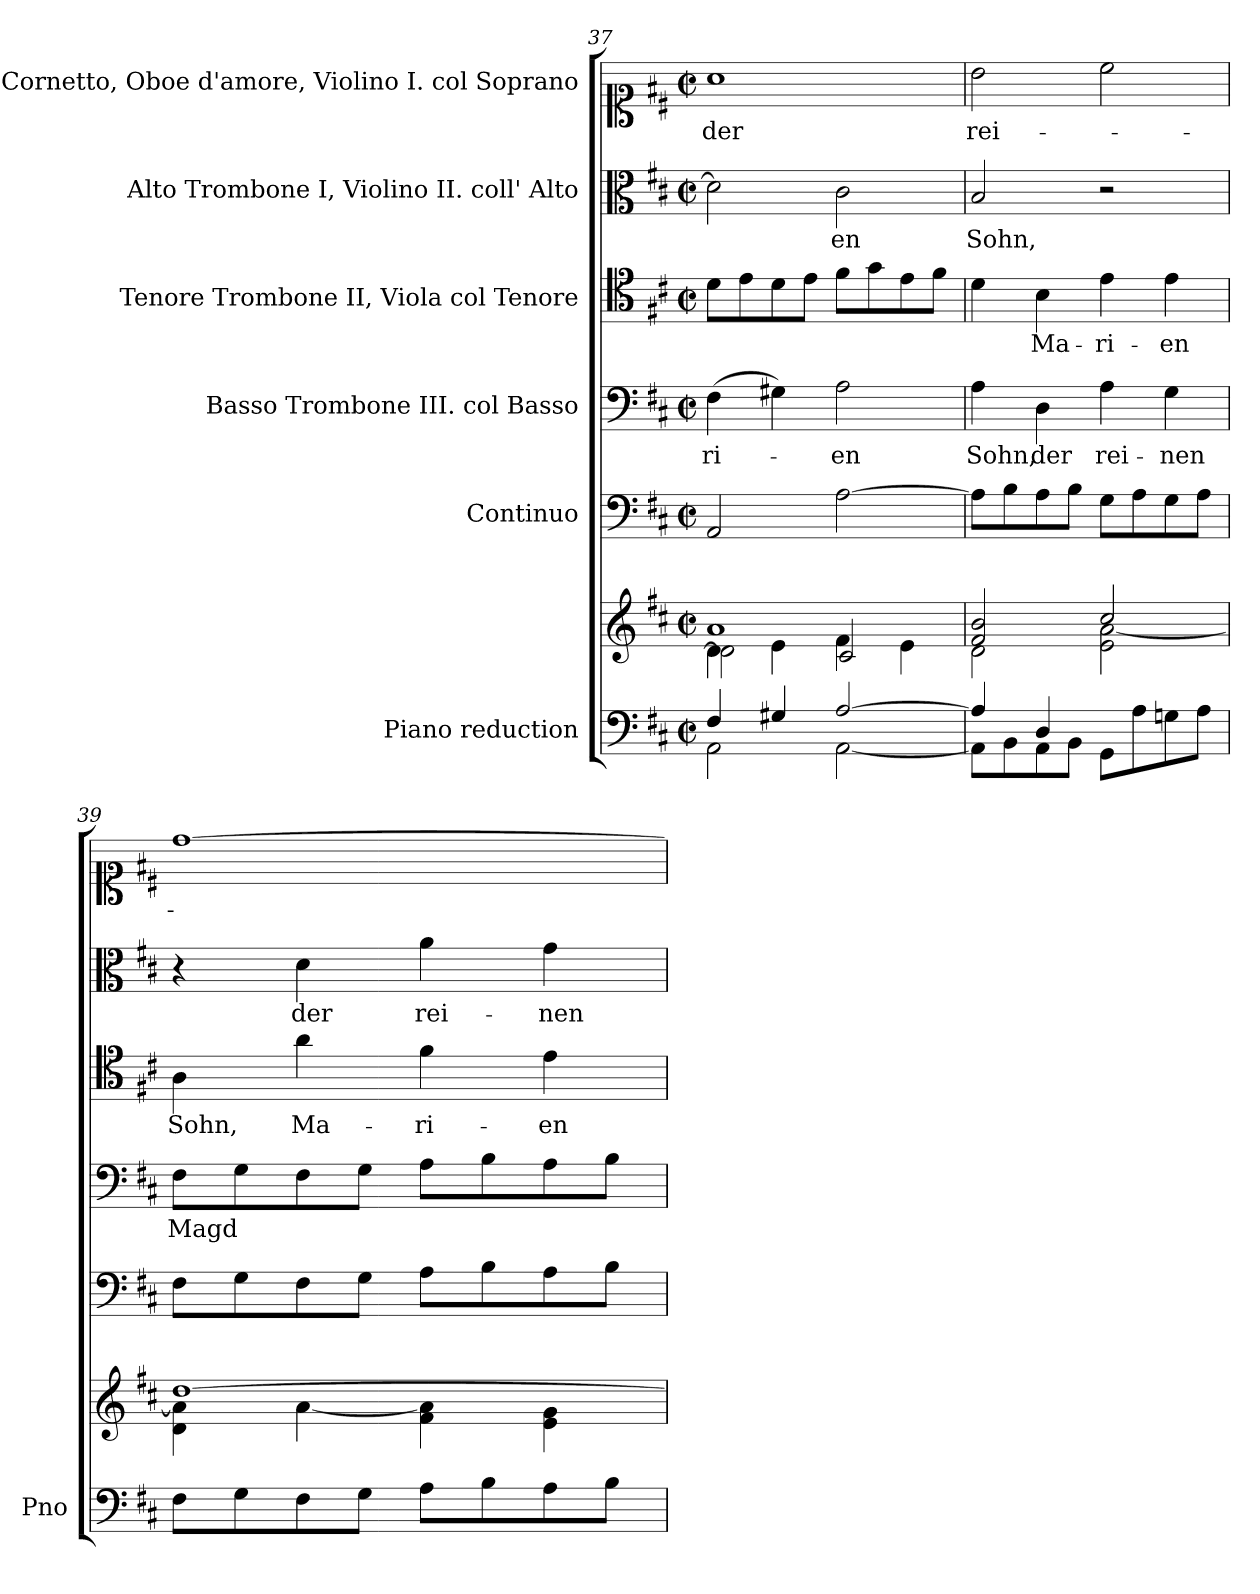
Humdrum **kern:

**kern	**kern	**kern	**kern	**text	**kern	**text	**kern	**text	**kern	**text
*part6	*part6	*part5	*part4	*part4	*part3	*part3	*part2	*part2	*part1	*part1
*staff7	*staff6	*staff5	*staff4	*staff4	*staff3	*staff3	*staff2	*staff2	*staff1	*staff1
*I"Piano reduction	*	*I"Continuo	*I"Basso  Trombone III. col Basso	*	*I"Tenore Trombone II, Viola col Tenore	*	*I"Alto Trombone I, Violino II.  coll' Alto	*	*I"Soprano Cornetto, Oboe d'amore, Violino I. col Soprano	*
*I'Pno	*	*	*	*	*	*	*	*	*	*
*clefF4	*clefG2	*clefF4	*clefF4	*	*clefC4	*	*clefC3	*	*clefC1	*
*k[f#c#]	*k[f#c#]	*k[f#c#]	*k[f#c#]	*	*k[f#c#]	*	*k[f#c#]	*	*k[f#c#]	*
*M2/2	*M2/2	*M2/2	*M2/2	*	*M2/2	*	*M2/2	*	*M2/2	*
*met(c|)	*met(c|)	*met(c|)	*met(c|)	*	*met(c|)	*	*met(c|)	*	*met(c|)	*
=37	=37	=37	=37	=37	=37	=37	=37	=37	=37	=37
*^	*^	*	*	*	*	*	*	*	*	*
*	*	*	*^	*	*	*	*	*	*	*	*	*
!	!	!	!	!	!	!	!LO:LY:b	!	!	!	!	!	!LO:LY:b
4F#/	2AA\	1a	4d\	2d\]	2AA/	(>4F#\	-ri-	8d\L	.	2d\]	.	1a	der
.	.	.	.	.	.	.	.	8e\	.	.	.	.	.
4G#X/	.	.	4e\	.	.	4G#X\)	.	8d\	.	.	.	.	.
.	.	.	.	.	.	.	.	8e\J	.	.	.	.	.
!	!	!	!	!	!	!	!LO:LY:b	!	!	!	!LO:LY:b	!	!
[2A/	[2AA\	.	4f#\	2c#/	[2A\	2A\	-en	8f#\L	.	2c#\	-en	.	.
.	.	.	.	.	.	.	.	8g\	.	.	.	.	.
.	.	.	4e\	.	.	.	.	8e\	.	.	.	.	.
.	.	.	.	.	.	.	.	8f#\J	.	.	.	.	.
*	*	*	*v	*v	*	*	*	*	*	*	*	*	*
=38	=38	=38	=38	=38	=38	=38	=38	=38	=38	=38	=38	=38
!	!	!	!	!	!	!LO:LY:b	!	!	!	!LO:LY:b	!	!LO:LY:b
4A/]	8AA\L]	2f#/ 2b/	2d\	8A\L]	4A\	Sohn,	4d\	.	2B/	Sohn,	2b\	rei-
.	8BB\	.	.	8B\	.	.	.	.	.	.	.	.
!	!	!	!	!	!	!LO:LY:b	!	!LO:LY:b	!	!	!	!
4D/	8AA\	.	.	8A\	4D\	der	4B\	Ma-	.	.	.	.
.	8BB\J	.	.	8B\J	.	.	.	.	.	.	.	.
!	!	!	!	!	!	!LO:LY:b	!	!LO:LY:b	!	!	!	!
2ryy	8GG\L	2cc#/	2e\ [2a\	8G\L	4A\	rei-	4e\	-ri-	2r	.	2cc#\	.
.	8A\	.	.	8A\	.	.	.	.	.	.	.	.
!	!	!	!	!	!	!LO:LY:b	!	!LO:LY:b	!	!	!	!
.	8Gn\	.	.	8G\	4G\	-nen	4e\	-en	.	.	.	.
.	8A\J	.	.	8A\J	.	.	.	.	.	.	.	.
!!LO:LB:g=z
=39	=39	=39	=39	=39	=39	=39	=39	=39	=39	=39	=39	=39
!	!	!	!	!	!	!LO:LY:b	!	!LO:LY:b	!	!	!	!
*v	*v	*	*	*	*	*	*	*	*	*	*	*
8F#\L	[1dd	4d\ 4a\]	8F#\L	8F#\L	Magd	4A\	Sohn,	4r	.	[1dd	.
8G\	.	.	8G\	8G\	.	.	.	.	.	.	.
!	!	!	!	!	!	!	!LO:LY:b	!	!LO:LY:b	!	!
8F#\	.	[4a\	8F#\	8F#\	.	4a\	Ma-	4d\	der	.	.
8G\J	.	.	8G\J	8G\J	.	.	.	.	.	.	.
!	!	!	!	!	!	!	!LO:LY:b	!	!LO:LY:b	!	!
8A\L	.	4f#\ 4a\]	8A\L	8A\L	.	4f#\	-ri-	4a\	rei-	.	.
8B\	.	.	8B\	8B\	.	.	.	.	.	.	.
!	!	!	!	!	!	!	!LO:LY:b	!	!LO:LY:b	!	!
8A\	.	4e\ 4g\	8A\	8A\	.	4e\	-en	4g\	-nen	.	.
8B\J	.	.	8B\J	8B\J	.	.	.	.	.	.	.
*	*v	*v	*	*	*	*	*	*	*	*	*
=	=	=	=	=	=	=	=	=	=	=
*-	*-	*-	*-	*-	*-	*-	*-	*-	*-	*-
